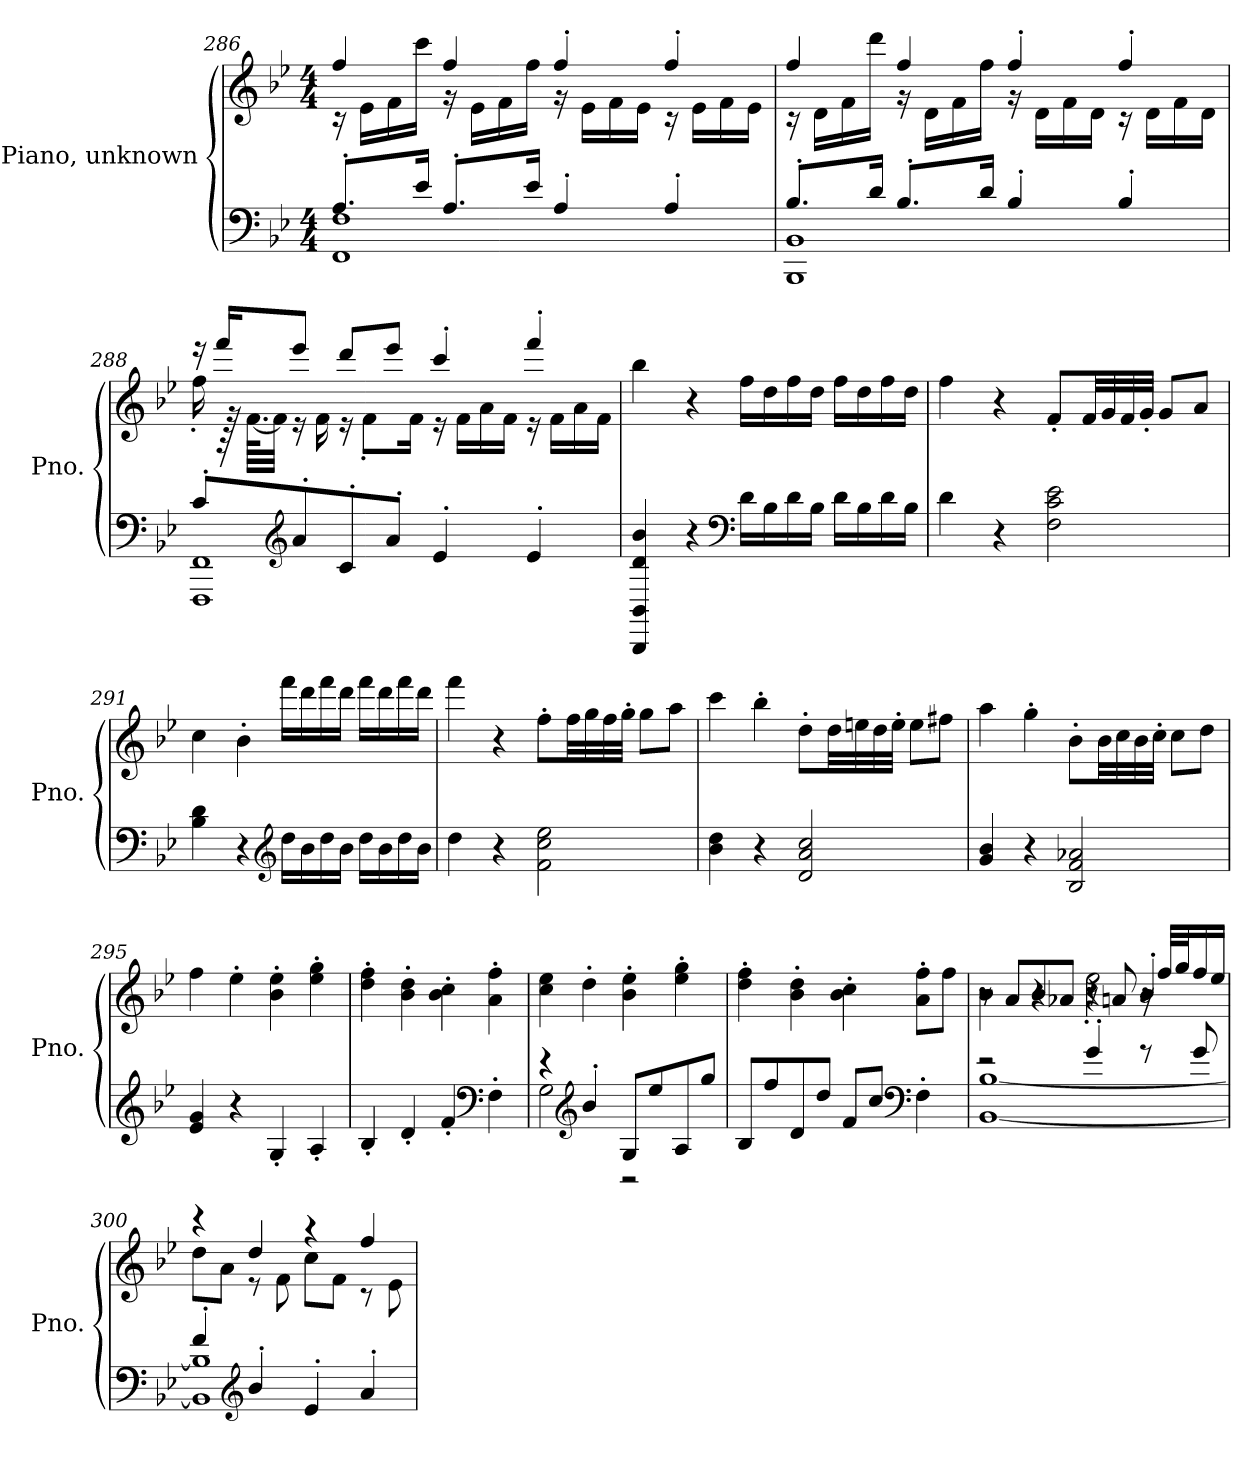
**kern	**kern
*part1	*part1
*staff2	*staff1
*I"Piano, unknown	*
*I'Pno.	*
*clefF4	*clefG2
*k[b-e-]	*k[b-e-]
*M4/4	*M4/4
=286	=286
*^	*^
8.A'/L	1FF 1F	4ff/	16r
.	.	.	16e-\LL
.	.	.	16f\
16e-/Jk	.	.	16ccc\JJ
8.A'/L	.	4ff/	16r
.	.	.	16e-\LL
.	.	.	16f\
16e-/Jk	.	.	16ff\JJ
4A'/	.	4ff'/	16r
.	.	.	16e-\LL
.	.	.	16f\
.	.	.	16e-\JJ
4A'/	.	4ff'/	16r
.	.	.	16e-\LL
.	.	.	16f\
.	.	.	16e-\JJ
=287	=287	=287	=287
8.B-'/L	1BBB- 1BB-	4ff/	16r
.	.	.	16d\LL
.	.	.	16f\
16d/Jk	.	.	16ddd\JJ
8.B-'/L	.	4ff/	16r
.	.	.	16d\LL
.	.	.	16f\
16d/Jk	.	.	16ff\JJ
4B-'/	.	4ff'/	16r
.	.	.	16d\LL
.	.	.	16f\
.	.	.	16d\JJ
4B-'/	.	4ff'/	16r
.	.	.	16d\LL
.	.	.	16f\
.	.	.	16d\JJ
!!LO:LB:g=z	!!
=288	=288	=288	=288
8c'/L	1FFF 1FF	16r	16ff'\
.	.	16fff/KL	128r
.	.	.	[64.f\KLLL
.	.	.	32f\JJJ]
*clefG2	*	*	*
8a'/	.	8eee-/J	16r
.	.	.	16f\
8c'/	.	8ddd/L	16r
.	.	.	8f'\L
8a'/J	.	8eee-/J	.
.	.	.	16f\Jk
4e-'/	.	4ccc'/	16r
.	.	.	16f\LL
.	.	.	16a\
.	.	.	16f\JJ
4e-'/	.	4fff'/	16r
.	.	.	16f\LL
.	.	.	16a\
.	.	.	16f\JJ
*v	*v	*	*
*	*v	*v
=289	=289
4BBB-/ 4BB-/ 4d/ 4b-/	4bb-\
4r	4r
*clefF4	*
16d\LL	16ff\LL
16B-\	16dd\
16d\	16ff\
16B-\JJ	16dd\JJ
16d\LL	16ff\LL
16B-\	16dd\
16d\	16ff\
16B-\JJ	16dd\JJ
=290	=290
4d\	4ff\
4r	4r
2F\ 2c\ 2e-\	8f'/L
.	32f/LL
.	32g/
.	32f/
.	32g'/JJJ
.	8g/L
.	8a/J
!!LO:PB:g=z
=291	=291
4B-\ 4d\	4cc\
4r	4b-'\
*clefG2	*
16dd\LL	16fff\LL
16b-\	16ddd\
16dd\	16fff\
16b-\JJ	16ddd\JJ
16dd\LL	16fff\LL
16b-\	16ddd\
16dd\	16fff\
16b-\JJ	16ddd\JJ
=292	=292
4dd\	4fff\
4r	4r
2f\ 2cc\ 2ee-\	8ff'\L
.	32ff\LL
.	32gg\
.	32ff\
.	32gg'\JJJ
.	8gg\L
.	8aa\J
=293	=293
4b-\ 4dd\	4ccc\
4r	4bb-'\
2d/ 2a/ 2cc/	8dd'\L
.	32dd\LL
.	32een\
.	32dd\
.	32ee'\JJJ
.	8ee\L
.	8ff#X\J
=294	=294
4g/ 4b-/	4aa\
4r	4gg'\
2B-/ 2f/ 2a-X/	8b-'\L
.	32b-\LL
.	32cc\
.	32b-\
.	32cc'\JJJ
.	8cc\L
.	8dd\J
!!LO:LB:g=z
=295	=295
4e-/ 4g/	4ff\
4r	4ee-'\
4G'/	4b-\' 4ee-\'
4A'/	4ee-\' 4gg\'
=296	=296
4B-'/	4dd\' 4ff\'
4d'/	4b-\' 4dd\'
4f'/	4b-\' 4cc\'
*clefF4	*
4F'\	4a\' 4ff\'
=297	=297
*^	*
4r	2G\	4cc\ 4ee-\
*clefG2	*	*
4b-'/	.	4dd'\
8G/L	2r	4b-\' 4ee-\'
8ee-/	.	.
8A/	.	4ee-\' 4gg\'
8gg/J	.	.
*v	*v	*
=298	=298
8B-/L	4dd\' 4ff\'
8ff/	.
8d/	4b-\' 4dd\'
8dd/J	.
8f/L	4b-\' 4cc\'
8cc/J	.
*clefF4	*
4F'\	8a\' 8ff\'L
.	8ff\J
=299	=299
*^	*^
*	*	*	*^
2r	[1BB- [1B-	8r	4b-\	2r
.	.	8a/L	.	.
.	.	8b-/	4r	.
.	.	8a-X/J	.	.
4g'/	.	8r	2ee-'\	4r
.	.	8an/	.	.
8r	.	16r	.	4b-'/
.	.	32ff/LLL	.	.
.	.	32gg/J	.	.
8g/	.	16ff/	.	.
.	.	16ee-/JJ	.	.
*	*	*	*v	*v
!!LO:LB:g=z
=300	=300	=300	=300
4f'/	1BB-] 1B-]	4r	8dd\L
.	.	.	8a\J
*clefG2	*	*	*
4b-'/	.	4dd/	8r
.	.	.	8f\
4e-'/	.	4r	8cc\L
.	.	.	8f\J
4a'/	.	4ff/	8r
.	.	.	8e-\
*v	*v	*	*
*	*v	*v
=	=
*-	*-
